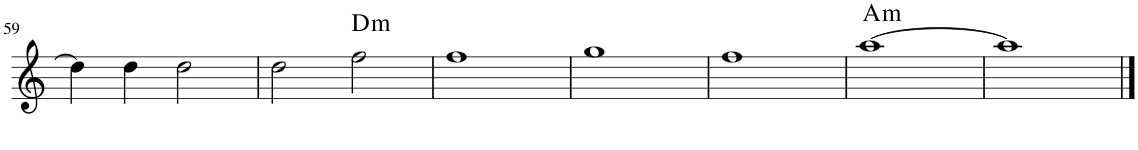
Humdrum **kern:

**kern	**harte
*part1	*part1
*staff1	*
*I"Piano	*
*I'Pno.	*
!!LO:PB:g=z
*clefG2	*
*k[]	*
*M4/4	*
=59	=59
4dd\]	.
4dd\	.
2dd\	.
=60	=60
2dd\	.
!	!LO:H:kt=m
2ff\	D:min
=61	=61
1ff	.
=62	=62
1gg	.
=63	=63
1ff	.
=64	=64
!	!LO:H:kt=m
[1aa	A:min
=65	=65
1aa]	.
==	==
*-	*-
